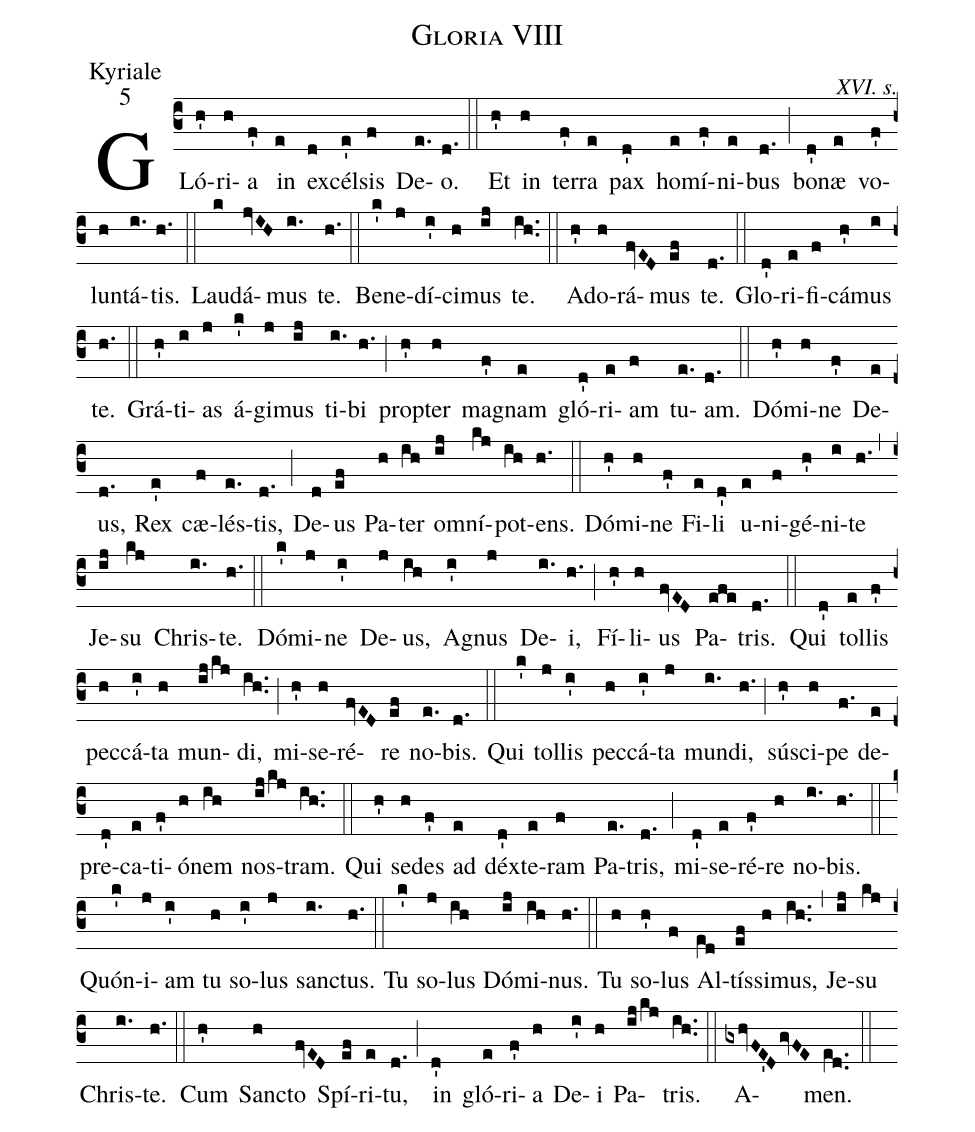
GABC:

name:Gloria VIII;
office-part:Kyriale;
mode:5;
commentary:XVI. s.;
%%
(c3) GLó(h')ri(h)a(f') in(e) ex(d)cél(e')sis(f) De(e.)o.(d.) (::)
Et(h') in(h) ter(f')ra(e) pax(d') ho(e)mí(f')ni(e)bus(d.) (;) bo(d')næ(e) vo(f')lun(h)tá(i.)tis.(h.) (::)
Lau(k)dá(jvIH)mus(i.) te.(h.) (::)
Be(k')ne(j)dí(i')ci(h)mus(ij) te.(ih..) (::)
Ad(h')o(h)rá(fvED)mus(ef) te.(d.) (::)
Glo(d')ri(e)fi(f)cá(h')mus(i) te.(h.) (::)
Grá(h')ti(i)as(j) á(k')gi(j)mus(ij) ti(i.)bi(h.) (;) prop(h')ter(h) ma(f')gnam(e) gló(d')ri(e)am(f) tu(e.)am.(d.) (::)
Dó(h')mi(h)ne(f') De(e)us,(d.) Rex(e') cæ(f)lés(e.)tis,(d.) (;) De(d)us(ef) Pa(h)ter(ih) om(ij)ní(kj)pot(ih)ens.(h.) (::)
Dó(h')mi(h)ne(f') Fi(e)li(d') u(e)ni(f)gé(h')ni(i)te(h.) (,) Je(ij)su(kj) Chris(i.)te.(h.) (::)
Dó(k')mi(j)ne(i') De(j)us,(ih) A(i')gnus(j) De(i.)i,(h.) (;) Fí(h')li(h)us(fvED) Pa(efe)tris.(d.) (::)
Qui(d') tol(e)lis(f') pec(h)cá(i')ta(h) mun(ij/kj)di,(ih..) (;) mi(h')se(h)ré(fvED)re(ef) no(e.)bis.(d.) (::)
Qui(k') tol(j)lis(i') pec(h)cá(i')ta(j) mun(i.)di,(h.) (;) sú(h')sci(h)pe(f.) de(e)pre(d')ca(e)ti(f')ó(h)nem(ih) nos(ij/kj)tram.(ih..) (::)
Qui(h') se(h)des(f') ad(e) déx(d')te(e)ram(f) Pa(e.)tris,(d.) (;) mi(d')se(e)ré(f')re(h) no(i.)bis.(h.) (::)
Quón(k')i(j)am(i') tu(h) so(i')lus(j) sanc(i.)tus.(h.) (::)
Tu(k') so(j)lus(ih) Dó(ij)mi(ih)nus.(h.) (::)
Tu(h) so(h')lus(f) Al(e[ll:1]d)tís(ef)si(h)mus,(ih..) (,) Je(ij)su(kj) Chris(i.)te.(h.) (::)
Cum(h') Sanc(h)to(fvED) Spí(ef)ri(e)tu,(d.) (;) in(d') gló(e)ri(f')a(h) De(i')i(h) Pa(ij/kj)tris.(ih..) (::)
A(gxhvFE'DgvFE)men.(e[ll:1]d..) (::)
